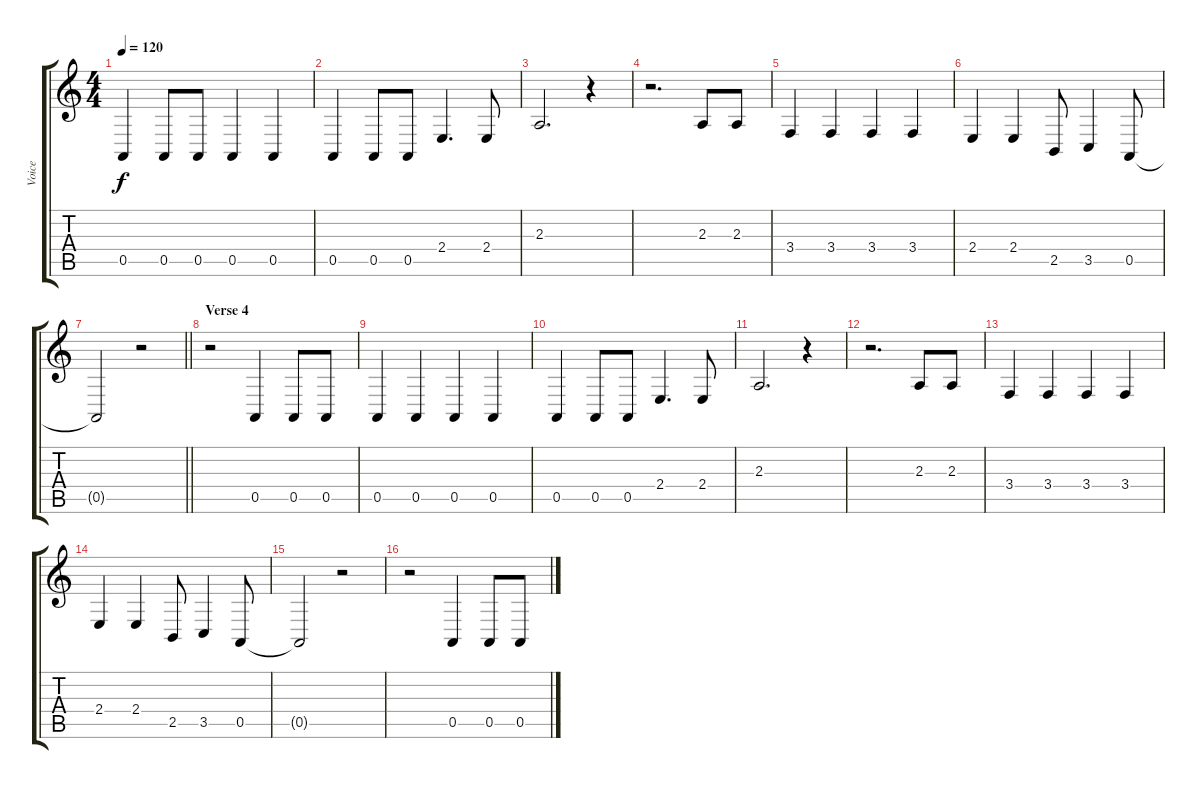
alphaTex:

\track ("Voice" "Voice") {instrument viola}
\staff {score tabs}
\tuning (E4 B3 G3 D3 A2 E2) {hide}
\ts (4 4)
\tempo 120
\clef g2
\ks c
0.5.4{dy f} 0.5.8 0.5.8 0.5.4 0.5.4 |
0.5.4 0.5.8 0.5.8 2.4.4{d} 2.4.8 |
2.3.2{d} r.4 |
r.2{d} 2.3.8 2.3.8 |
3.4.4 3.4.4 3.4.4 3.4.4 |
2.4.4 2.4.4 2.5.8 3.5.4 0.5.8 |
\barLineRight lightlight
0.5{t}.2 r.2 |
\section ("" "Verse 4")
r.2{volume 16 balance 8 instrument viola} 0.5.4 0.5.8 0.5.8 |
0.5.4 0.5.4 0.5.4 0.5.4 |
0.5.4 0.5.8 0.5.8 2.4.4{d} 2.4.8 |
2.3.2{d} r.4 |
r.2{d} 2.3.8 2.3.8 |
3.4.4 3.4.4 3.4.4 3.4.4 |
2.4.4 2.4.4 2.5.8 3.5.4 0.5.8 |
0.5{t}.2 r.2 |
r.2 0.5.4 0.5.8 0.5.8
